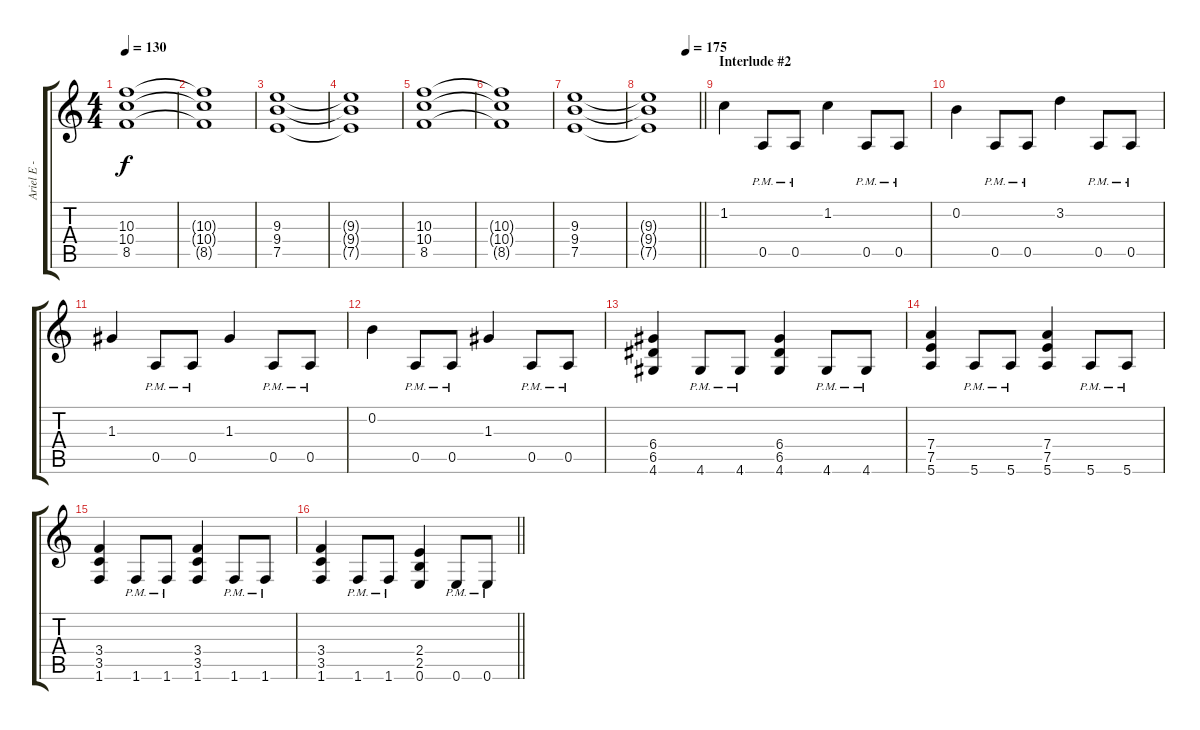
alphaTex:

\track ("Ariel E - Rhythm Guitar" "Ariel E - ") {instrument overdrivenguitar}
\staff {score tabs}
\tuning (E4 B3 G3 D3 A2 E2) {hide}
\ts (4 4)
\tempo 130
\clef g2
\ks c
(10.3 10.4 8.5).1{dy f} |
(10.3{t} 10.4{t} 8.5{t}).1 |
(9.3 9.4 7.5).1 |
(9.3{t} 9.4{t} 7.5{t}).1 |
(10.3 10.4 8.5).1 |
(10.3{t} 10.4{t} 8.5{t}).1 |
(9.3 9.4 7.5).1 |
\tempo (175 0.75)
\barLineRight lightlight
(9.3{t} 9.4{t} 7.5{t}).1 |
\section ("" "Interlude #2")
1.2.4 0.5{pm}.8 0.5{pm}.8 1.2.4 0.5{pm}.8 0.5{pm}.8 |
0.2.4 0.5{pm}.8 0.5{pm}.8 3.2.4 0.5{pm}.8 0.5{pm}.8 |
1.3.4 0.5{pm}.8 0.5{pm}.8 1.3.4 0.5{pm}.8 0.5{pm}.8 |
0.2.4 0.5{pm}.8 0.5{pm}.8 1.3.4 0.5{pm}.8 0.5{pm}.8 |
(6.4 6.5 4.6).4 4.6{pm}.8 4.6{pm}.8 (6.4 6.5 4.6).4 4.6{pm}.8 4.6{pm}.8 |
(7.4 7.5 5.6).4 5.6{pm}.8 5.6{pm}.8 (7.4 7.5 5.6).4 5.6{pm}.8 5.6{pm}.8 |
(3.4 3.5 1.6).4 1.6{pm}.8 1.6{pm}.8 (3.4 3.5 1.6).4 1.6{pm}.8 1.6{pm}.8 |
\barLineRight lightlight
(3.4 3.5 1.6).4 1.6{pm}.8 1.6{pm}.8 (2.4 2.5 0.6).4 0.6{pm}.8 0.6{pm}.8
